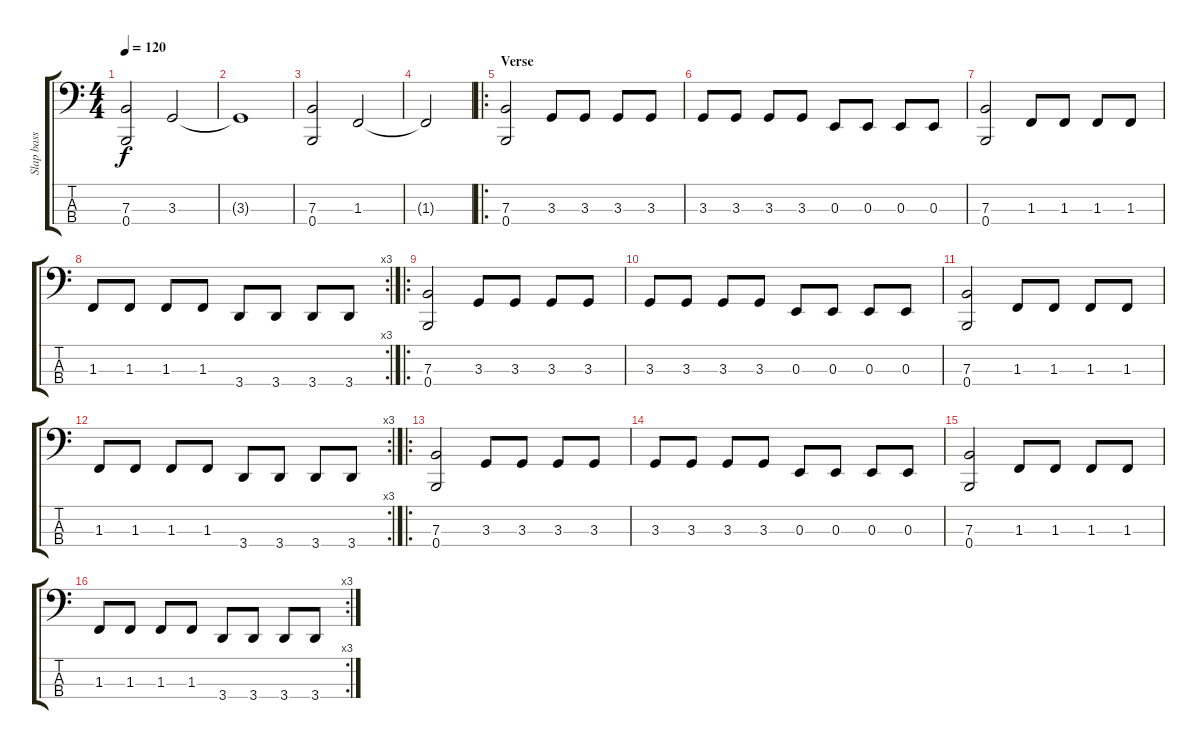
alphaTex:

\track ("Slap bass disto" "Slap bass ") {instrument slapbass2}
\staff {score tabs}
\tuning (G2 C2 E1 B0) {hide}
\ts (4 4)
\tempo 120
\clef f4
\ks c
(7.3 0.4).2{dy f} 3.3.2 |
3.3{t}.1 |
(7.3 0.4).2 1.3.2 |
1.3{t}.2 |
\ro
\section ("" "Verse")
(7.3 0.4).2 3.3.8 3.3.8 3.3.8 3.3.8 |
3.3.8 3.3.8 3.3.8 3.3.8 0.3.8 0.3.8 0.3.8 0.3.8 |
(7.3 0.4).2 1.3.8 1.3.8 1.3.8 1.3.8 |
\rc 3
1.3.8 1.3.8 1.3.8 1.3.8 3.4.8 3.4.8 3.4.8 3.4.8 |
\ro
(7.3 0.4).2 3.3.8 3.3.8 3.3.8 3.3.8 |
3.3.8 3.3.8 3.3.8 3.3.8 0.3.8 0.3.8 0.3.8 0.3.8 |
(7.3 0.4).2 1.3.8 1.3.8 1.3.8 1.3.8 |
\rc 3
1.3.8 1.3.8 1.3.8 1.3.8 3.4.8 3.4.8 3.4.8 3.4.8 |
\ro
(7.3 0.4).2 3.3.8 3.3.8 3.3.8 3.3.8 |
3.3.8 3.3.8 3.3.8 3.3.8 0.3.8 0.3.8 0.3.8 0.3.8 |
(7.3 0.4).2 1.3.8 1.3.8 1.3.8 1.3.8 |
\rc 3
1.3.8 1.3.8 1.3.8 1.3.8 3.4.8 3.4.8 3.4.8 3.4.8
